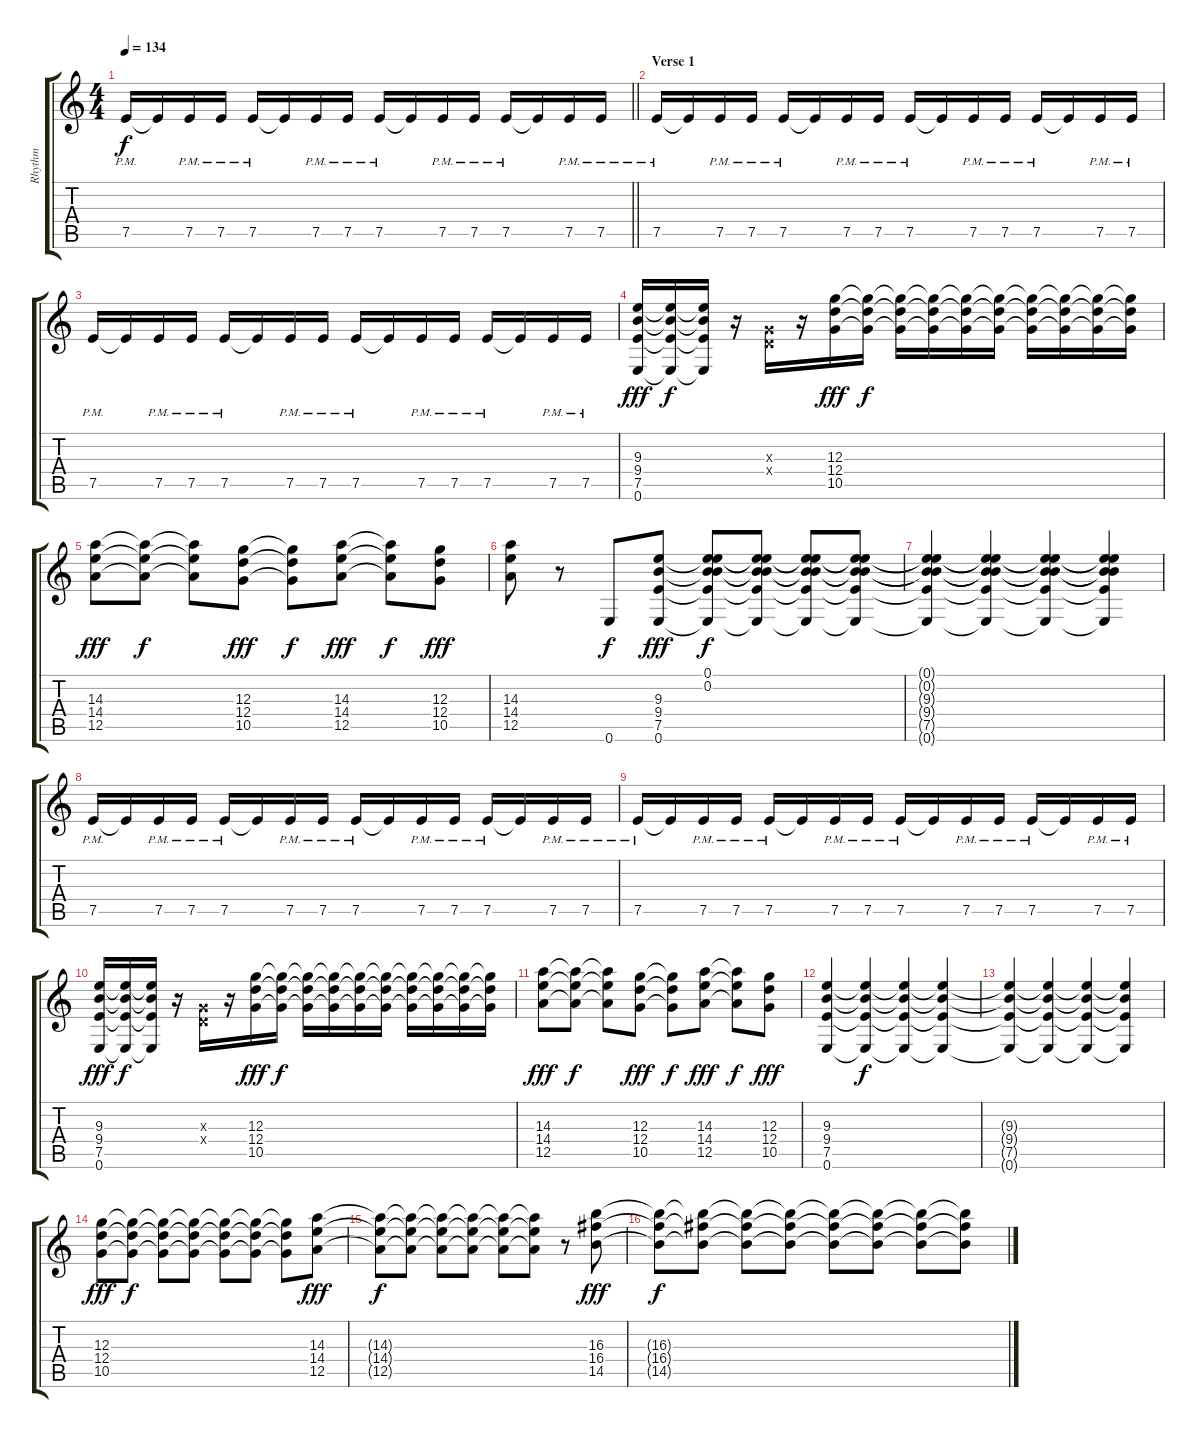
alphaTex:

\track ("Rhythm" "Rhythm") {instrument distortionguitar}
\staff {score tabs}
\tuning (E4 B3 G3 D3 A2 E2) {hide}
\ts (4 4)
\tempo 134
\clef g2
\barLineRight lightlight
\ks c
7.5{pm}.16{dy f} 7.5{t}.16 7.5{pm}.16 7.5{pm}.16 7.5{pm}.16 7.5{t}.16 7.5{pm}.16 7.5{pm}.16 7.5{pm}.16 7.5{t}.16 7.5{pm}.16 7.5{pm}.16 7.5{pm}.16 7.5{t}.16 7.5{pm}.16 7.5{pm}.16 |
\section ("" "Verse 1")
7.5{pm}.16 7.5{t}.16 7.5{pm}.16 7.5{pm}.16 7.5{pm}.16 7.5{t}.16 7.5{pm}.16 7.5{pm}.16 7.5{pm}.16 7.5{t}.16 7.5{pm}.16 7.5{pm}.16 7.5{pm}.16 7.5{t}.16 7.5{pm}.16 7.5{pm}.16 |
7.5{pm}.16 7.5{t}.16 7.5{pm}.16 7.5{pm}.16 7.5{pm}.16 7.5{t}.16 7.5{pm}.16 7.5{pm}.16 7.5{pm}.16 7.5{t}.16 7.5{pm}.16 7.5{pm}.16 7.5{pm}.16 7.5{t}.16 7.5{pm}.16 7.5{pm}.16 |
(9.3 9.4 7.5 0.6).16{dy fff} (9.3{t} 9.4{t} 7.5{t} 0.6{t}).16{dy f} (9.3{t} 9.4{t} 7.5{t} 0.6{t}).16 r.16 (0.3{x} 0.4{x}).16 r.16 (12.3 12.4 10.5).16{dy fff} (12.3{t} 12.4{t} 10.5{t}).16{dy f} (12.3{t} 12.4{t} 10.5{t}).16 (12.3{t} 12.4{t} 10.5{t}).16 (12.3{t} 12.4{t} 10.5{t}).16 (12.3{t} 12.4{t} 10.5{t}).16 (12.3{t} 12.4{t} 10.5{t}).16 (12.3{t} 12.4{t} 10.5{t}).16 (12.3{t} 12.4{t} 10.5{t}).16 (12.3{t} 12.4{t} 10.5{t}).16 |
(14.3 14.4 12.5).8{dy fff} (14.3{t} 14.4{t} 12.5{t}).8{dy f} (14.3{t} 14.4{t} 12.5{t}).8 (12.3 12.4 10.5).8{dy fff} (12.3{t} 12.4{t} 10.5{t}).8{dy f} (14.3 14.4 12.5).8{dy fff} (14.3{t} 14.4{t} 12.5{t}).8{dy f} (12.3 12.4 10.5).8{dy fff} |
(14.3 14.4 12.5).8 r.8 0.6.8{dy f} (9.3 9.4 7.5 0.6).8{dy fff} (0.1 0.2 9.3{t} 9.4{t} 7.5{t} 0.6{t}).8{dy f} (0.1{t} 0.2{t} 9.3{t} 9.4{t} 7.5{t} 0.6{t}).8 (0.1{t} 0.2{t} 9.3{t} 9.4{t} 7.5{t} 0.6{t}).8 (0.1{t} 0.2{t} 9.3{t} 9.4{t} 7.5{t} 0.6{t}).8 |
(0.1{t} 0.2{t} 9.3{t} 9.4{t} 7.5{t} 0.6{t}).4 (0.1{t} 0.2{t} 9.3{t} 9.4{t} 7.5{t} 0.6{t}).4 (0.1{t} 0.2{t} 9.3{t} 9.4{t} 7.5{t} 0.6{t}).4 (0.1{t} 0.2{t} 9.3{t} 9.4{t} 7.5{t} 0.6{t}).4 |
7.5{pm}.16 7.5{t}.16 7.5{pm}.16 7.5{pm}.16 7.5{pm}.16 7.5{t}.16 7.5{pm}.16 7.5{pm}.16 7.5{pm}.16 7.5{t}.16 7.5{pm}.16 7.5{pm}.16 7.5{pm}.16 7.5{t}.16 7.5{pm}.16 7.5{pm}.16 |
7.5{pm}.16 7.5{t}.16 7.5{pm}.16 7.5{pm}.16 7.5{pm}.16 7.5{t}.16 7.5{pm}.16 7.5{pm}.16 7.5{pm}.16 7.5{t}.16 7.5{pm}.16 7.5{pm}.16 7.5{pm}.16 7.5{t}.16 7.5{pm}.16 7.5{pm}.16 |
(9.3 9.4 7.5 0.6).16{dy fff} (9.3{t} 9.4{t} 7.5{t} 0.6{t}).16{dy f} (9.3{t} 9.4{t} 7.5{t} 0.6{t}).16 r.16 (0.3{x} 0.4{x}).16 r.16 (12.3 12.4 10.5).16{dy fff} (12.3{t} 12.4{t} 10.5{t}).16{dy f} (12.3{t} 12.4{t} 10.5{t}).16 (12.3{t} 12.4{t} 10.5{t}).16 (12.3{t} 12.4{t} 10.5{t}).16 (12.3{t} 12.4{t} 10.5{t}).16 (12.3{t} 12.4{t} 10.5{t}).16 (12.3{t} 12.4{t} 10.5{t}).16 (12.3{t} 12.4{t} 10.5{t}).16 (12.3{t} 12.4{t} 10.5{t}).16 |
(14.3 14.4 12.5).8{dy fff} (14.3{t} 14.4{t} 12.5{t}).8{dy f} (14.3{t} 14.4{t} 12.5{t}).8 (12.3 12.4 10.5).8{dy fff} (12.3{t} 12.4{t} 10.5{t}).8{dy f} (14.3 14.4 12.5).8{dy fff} (14.3{t} 14.4{t} 12.5{t}).8{dy f} (12.3 12.4 10.5).8{dy fff} |
(9.3 9.4 7.5 0.6).4 (9.3{t} 9.4{t} 7.5{t} 0.6{t}).4{dy f} (9.3{t} 9.4{t} 7.5{t} 0.6{t}).4 (9.3{t} 9.4{t} 7.5{t} 0.6{t}).4 |
(9.3{t} 9.4{t} 7.5{t} 0.6{t}).4 (9.3{t} 9.4{t} 7.5{t} 0.6{t}).4 (9.3{t} 9.4{t} 7.5{t} 0.6{t}).4 (9.3{t} 9.4{t} 7.5{t} 0.6{t}).4 |
(12.3 12.4 10.5).8{dy fff} (12.3{t} 12.4{t} 10.5{t}).8{dy f} (12.3{t} 12.4{t} 10.5{t}).8 (12.3{t} 12.4{t} 10.5{t}).8 (12.3{t} 12.4{t} 10.5{t}).8 (12.3{t} 12.4{t} 10.5{t}).8 (12.3{t} 12.4{t} 10.5{t}).8 (14.3 14.4 12.5).8{dy fff} |
(14.3{t} 14.4{t} 12.5{t}).8{dy f} (14.3{t} 14.4{t} 12.5{t}).8 (14.3{t} 14.4{t} 12.5{t}).8 (14.3{t} 14.4{t} 12.5{t}).8 (14.3{t} 14.4{t} 12.5{t}).8 (14.3{t} 14.4{t} 12.5{t}).8 r.8 (16.3 16.4 14.5).8{dy fff} |
(16.3{t} 16.4{t} 14.5{t}).8{dy f} (16.3{t} 16.4{t} 14.5{t}).8 (16.3{t} 16.4{t} 14.5{t}).8 (16.3{t} 16.4{t} 14.5{t}).8 (16.3{t} 16.4{t} 14.5{t}).8 (16.3{t} 16.4{t} 14.5{t}).8 (16.3{t} 16.4{t} 14.5{t}).8 (16.3{t} 16.4{t} 14.5{t}).8
